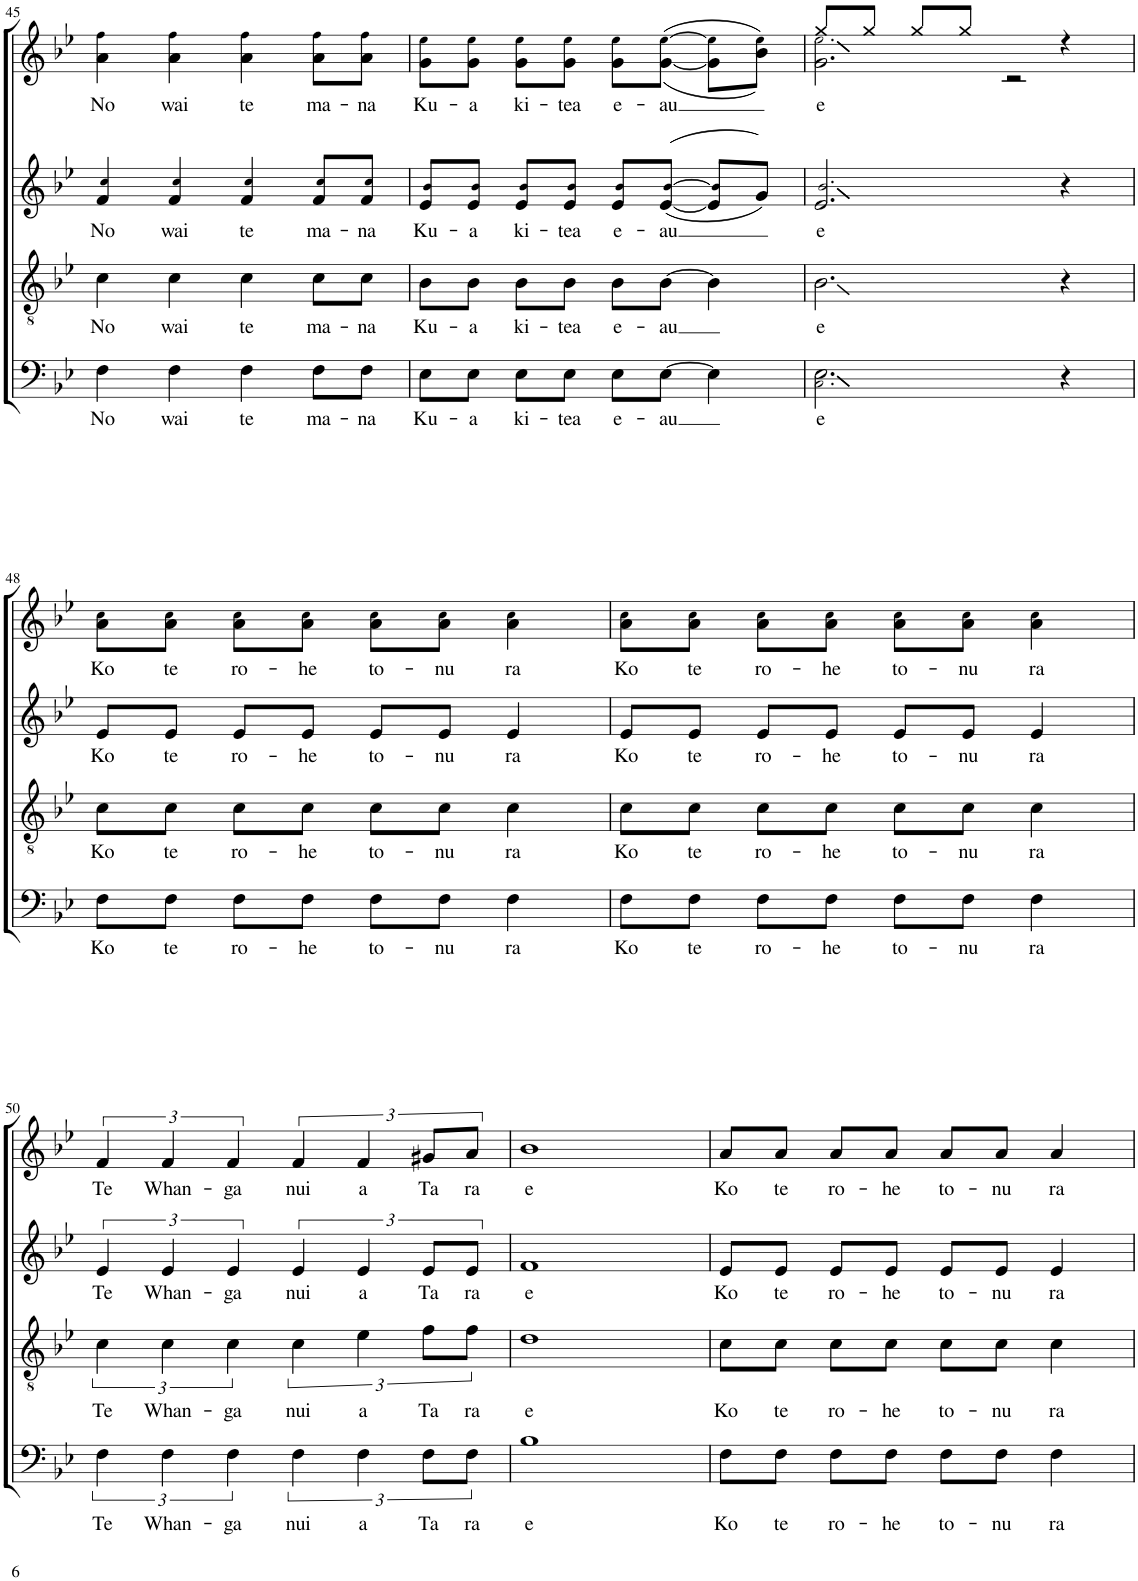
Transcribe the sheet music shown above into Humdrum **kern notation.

**kern	**text	**kern	**text	**kern	**text	**kern	**text
*part4	*part4	*part3	*part3	*part2	*part2	*part1	*part1
*staff4	*staff4	*staff3	*staff3	*staff2	*staff2	*staff1	*staff1
*I"B	*	*I"T	*	*I"A	*	*I"S	*
!!LO:PB:g=z
*clefF4	*	*clefGv2	*	*clefG2	*	*clefG2	*
*k[b-e-]	*	*k[b-e-]	*	*k[b-e-]	*	*k[b-e-]	*
*M4/4	*	*M4/4	*	*M4/4	*	*M4/4	*
=45	=45	=45	=45	=45	=45	=45	=45
!	!LO:LY:b	!	!LO:LY:b	!	!LO:LY:b	!	!LO:LY:b
4F\	No	4c\	No	4f/ 4cc!/	No	4a\ 4ff!\	No
!	!LO:LY:b	!	!LO:LY:b	!	!LO:LY:b	!	!LO:LY:b
4F\	wai	4c\	wai	4f/ 4cc!/	wai	4a\ 4ff!\	wai
!	!LO:LY:b	!	!LO:LY:b	!	!LO:LY:b	!	!LO:LY:b
4F\	te	4c\	te	4f/ 4cc!/	te	4a\ 4ff!\	te
!	!LO:LY:b	!	!LO:LY:b	!	!LO:LY:b	!	!LO:LY:b
8F\L	ma-	8c\L	ma-	8f/ 8cc!/L	ma-	8a\ 8ff!\L	ma-
!	!LO:LY:b	!	!LO:LY:b	!	!LO:LY:b	!	!LO:LY:b
8F\J	-na	8c\J	-na	8f/ 8cc!/J	-na	8a\ 8ff!\J	-na
=46	=46	=46	=46	=46	=46	=46	=46
!	!LO:LY:b	!	!LO:LY:b	!	!LO:LY:b	!	!LO:LY:b
8E-\L	Ku-	8B-\L	Ku-	8e-/ 8b-!/L	Ku-	8g\ 8ee-!\L	Ku-
!	!LO:LY:b	!	!LO:LY:b	!	!LO:LY:b	!	!LO:LY:b
8E-\J	-a	8B-\J	-a	8e-/ 8b-!/J	-a	8g\ 8ee-!\J	-a
!	!LO:LY:b	!	!LO:LY:b	!	!LO:LY:b	!	!LO:LY:b
8E-\L	ki-	8B-\L	ki-	8e-/ 8b-!/L	ki-	8g\ 8ee-!\L	ki-
!	!LO:LY:b	!	!LO:LY:b	!	!LO:LY:b	!	!LO:LY:b
8E-\J	-tea	8B-\J	-tea	8e-/ 8b-!/J	-tea	8g\ 8ee-!\J	-tea
!	!LO:LY:b	!	!LO:LY:b	!	!LO:LY:b	!	!LO:LY:b
8E-\L	e-	8B-\L	e-	8e-/ 8b-!/L	e-	8g\ 8ee-!\L	e-
!	!LO:LY:b	!	!LO:LY:b	!	!LO:LY:b	!	!LO:LY:b
[8E-\J	-au	[8B-\J	-au	(>([8e-/ [8b-!/J	-au	(<([8g\ [8ee-!\J	-au
4E-\]	.	4B-\]	.	8e-/] 8b-!/]L	.	8g\] 8ee-!\]L	.
.	.	.	.	8g/J))	.	8b-\ 8ee-!\J))	.
=47	=47	=47	=47	=47	=47	=47	=47
!	!LO:LY:b	!	!LO:LY:b	!	!LO:LY:b	!	!LO:LY:b
*	*	*	*	*	*	*^	*
2.C!\ 2.E-\	e	2.B-\	e	2.e-/ 2.b-!/	e	2.g\ 2.ee-!\	8gg/L	e
.	.	.	.	.	.	.	8gg/J	.
.	.	.	.	.	.	.	8gg/L	.
.	.	.	.	.	.	.	8gg/J	.
.	.	.	.	.	.	.	2r	.
4r	.	4r	.	4r	.	4r	.	.
*	*	*	*	*	*	*v	*v	*
!!LO:LB:g=z
=48	=48	=48	=48	=48	=48	=48	=48
!	!LO:LY:b	!	!LO:LY:b	!	!LO:LY:b	!	!LO:LY:b
8F\L	Ko	8c\L	Ko	8e-/L	Ko	8a\ 8cc!\L	Ko
!	!LO:LY:b	!	!LO:LY:b	!	!LO:LY:b	!	!LO:LY:b
8F\J	te	8c\J	te	8e-/J	te	8a\ 8cc!\J	te
!	!LO:LY:b	!	!LO:LY:b	!	!LO:LY:b	!	!LO:LY:b
8F\L	ro-	8c\L	ro-	8e-/L	ro-	8a\ 8cc!\L	ro-
!	!LO:LY:b	!	!LO:LY:b	!	!LO:LY:b	!	!LO:LY:b
8F\J	-he	8c\J	-he	8e-/J	-he	8a\ 8cc!\J	-he
!	!LO:LY:b	!	!LO:LY:b	!	!LO:LY:b	!	!LO:LY:b
8F\L	to-	8c\L	to-	8e-/L	to-	8a\ 8cc!\L	to-
!	!LO:LY:b	!	!LO:LY:b	!	!LO:LY:b	!	!LO:LY:b
8F\J	-nu	8c\J	-nu	8e-/J	-nu	8a\ 8cc!\J	-nu
!	!LO:LY:b	!	!LO:LY:b	!	!LO:LY:b	!	!LO:LY:b
4F\	ra	4c\	ra	4e-/	ra	4a\ 4cc!\	ra
=49	=49	=49	=49	=49	=49	=49	=49
!	!LO:LY:b	!	!LO:LY:b	!	!LO:LY:b	!	!LO:LY:b
8F\L	Ko	8c\L	Ko	8e-/L	Ko	8a\ 8cc!\L	Ko
!	!LO:LY:b	!	!LO:LY:b	!	!LO:LY:b	!	!LO:LY:b
8F\J	te	8c\J	te	8e-/J	te	8a\ 8cc!\J	te
!	!LO:LY:b	!	!LO:LY:b	!	!LO:LY:b	!	!LO:LY:b
8F\L	ro-	8c\L	ro-	8e-/L	ro-	8a\ 8cc!\L	ro-
!	!LO:LY:b	!	!LO:LY:b	!	!LO:LY:b	!	!LO:LY:b
8F\J	-he	8c\J	-he	8e-/J	-he	8a\ 8cc!\J	-he
!	!LO:LY:b	!	!LO:LY:b	!	!LO:LY:b	!	!LO:LY:b
8F\L	to-	8c\L	to-	8e-/L	to-	8a\ 8cc!\L	to-
!	!LO:LY:b	!	!LO:LY:b	!	!LO:LY:b	!	!LO:LY:b
8F\J	-nu	8c\J	-nu	8e-/J	-nu	8a\ 8cc!\J	-nu
!	!LO:LY:b	!	!LO:LY:b	!	!LO:LY:b	!	!LO:LY:b
4F\	ra	4c\	ra	4e-/	ra	4a\ 4cc!\	ra
!!LO:LB:g=z
=50	=50	=50	=50	=50	=50	=50	=50
!	!LO:LY:b	!	!LO:LY:b	!	!LO:LY:b	!	!LO:LY:b
6F\	Te	6c\	Te	6e-/	Te	6f/	Te
!	!LO:LY:b	!	!LO:LY:b	!	!LO:LY:b	!	!LO:LY:b
6F\	Whan-	6c\	Whan-	6e-/	Whan-	6f/	Whan-
!	!LO:LY:b	!	!LO:LY:b	!	!LO:LY:b	!	!LO:LY:b
6F\	-ga	6c\	-ga	6e-/	-ga	6f/	-ga
!	!LO:LY:b	!	!LO:LY:b	!	!LO:LY:b	!	!LO:LY:b
6F\	nui	6c\	nui	6e-/	nui	6f/	nui
!	!LO:LY:b	!	!LO:LY:b	!	!LO:LY:b	!	!LO:LY:b
6F\	a	6e-\	a	6e-/	a	6f/	a
!	!LO:LY:b	!	!LO:LY:b	!	!LO:LY:b	!	!LO:LY:b
12F\L	Ta	12f\L	Ta	12e-/L	Ta	12g#X/L	Ta
!	!LO:LY:b	!	!LO:LY:b	!	!LO:LY:b	!	!LO:LY:b
12F\J	ra	12f\J	ra	12e-/J	ra	12a/J	ra
=51	=51	=51	=51	=51	=51	=51	=51
!	!LO:LY:b	!	!LO:LY:b	!	!LO:LY:b	!	!LO:LY:b
1B-	e	1d	e	1f	e	1b-	e
=52	=52	=52	=52	=52	=52	=52	=52
!	!LO:LY:b	!	!LO:LY:b	!	!LO:LY:b	!	!LO:LY:b
8F\L	Ko	8c\L	Ko	8e-/L	Ko	8a/L	Ko
!	!LO:LY:b	!	!LO:LY:b	!	!LO:LY:b	!	!LO:LY:b
8F\J	te	8c\J	te	8e-/J	te	8a/J	te
!	!LO:LY:b	!	!LO:LY:b	!	!LO:LY:b	!	!LO:LY:b
8F\L	ro-	8c\L	ro-	8e-/L	ro-	8a/L	ro-
!	!LO:LY:b	!	!LO:LY:b	!	!LO:LY:b	!	!LO:LY:b
8F\J	-he	8c\J	-he	8e-/J	-he	8a/J	-he
!	!LO:LY:b	!	!LO:LY:b	!	!LO:LY:b	!	!LO:LY:b
8F\L	to-	8c\L	to-	8e-/L	to-	8a/L	to-
!	!LO:LY:b	!	!LO:LY:b	!	!LO:LY:b	!	!LO:LY:b
8F\J	-nu	8c\J	-nu	8e-/J	-nu	8a/J	-nu
!	!LO:LY:b	!	!LO:LY:b	!	!LO:LY:b	!	!LO:LY:b
4F\	ra	4c\	ra	4e-/	ra	4a/	ra
=	=	=	=	=	=	=	=
*-	*-	*-	*-	*-	*-	*-	*-
